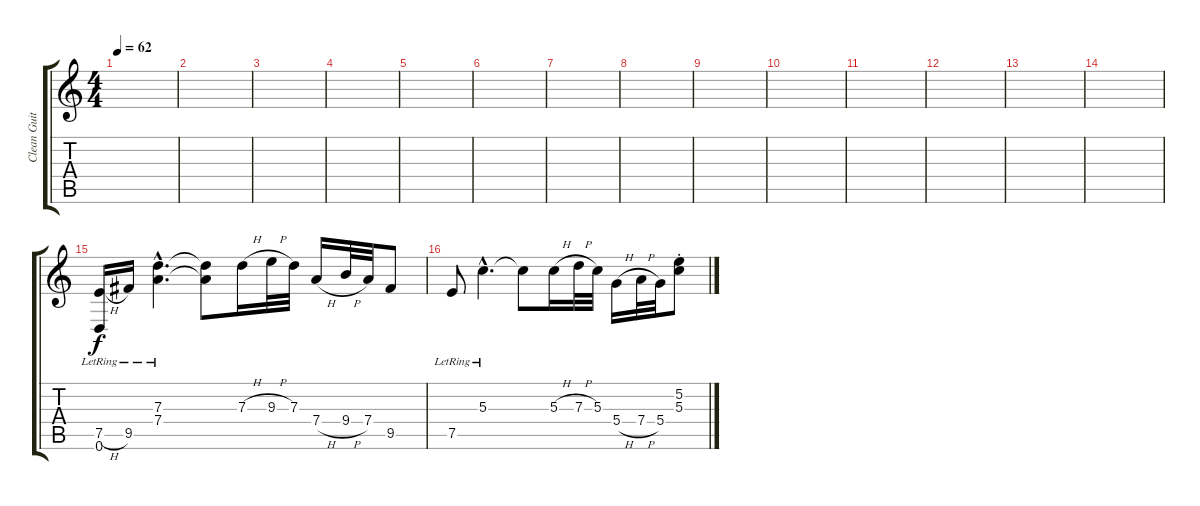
\track ("Clean Guitar 1 - Dropped D [Slash]" "Clean Guit") {instrument electricguitarjazz}
\staff {score tabs}
\tuning (E4 B3 G3 D3 A2 D2) {hide}
\ts (4 4)
\tempo 62
\clef g2
\ks c
|
|
|
|
|
|
|
|
|
|
|
|
|
|
(7.5{h} 0.6{lr}).16 9.5{lr}.16 (7.3{hac lr} 7.4{hac lr}).4{d} (7.3{t} 7.4{t}).8 7.3{h}.16 9.3{h}.32 7.3.32 7.4{h}.16 9.4{h}.32 7.4.32 9.5.8 |
7.5{lr}.8 5.3{hac lr}.4{d} 5.3{t}.8 5.3{h}.16 7.3{h}.32 5.3.32 5.4{h}.16 7.4{h}.32 5.4.32 (5.2{st} 5.3{st}).8
